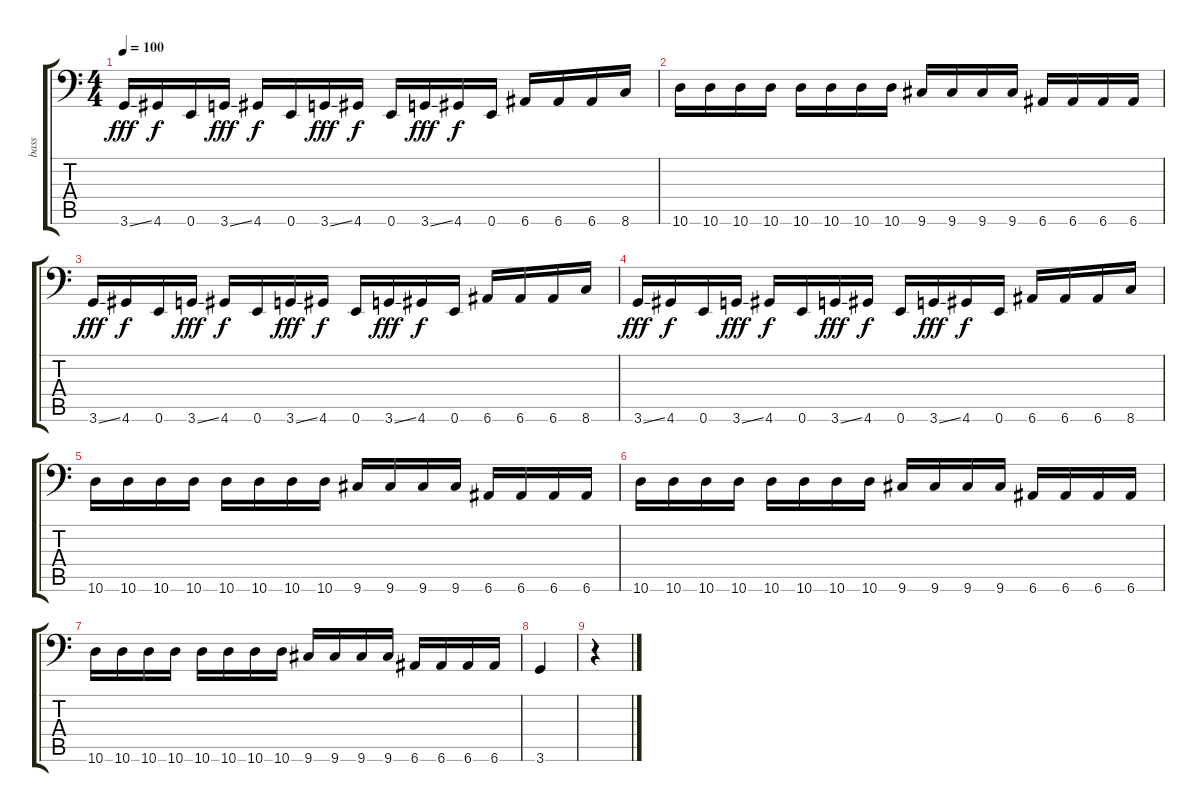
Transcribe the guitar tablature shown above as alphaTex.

\track ("bass" "bass") {instrument electricbassfinger}
\staff {score tabs}
\tuning (E3 B2 G2 D2 A1 E1) {hide}
\ts (4 4)
\tempo 100
\clef f4
\ks c
3.6{ss}.16{dy fff} 4.6.16{dy f} 0.6.16 3.6{ss}.16{dy fff} 4.6.16{dy f} 0.6.16 3.6{ss}.16{dy fff} 4.6.16{dy f} 0.6.16 3.6{ss}.16{dy fff} 4.6.16{dy f} 0.6.16 6.6.16 6.6.16 6.6.16 8.6.16 |
10.6.16 10.6.16 10.6.16 10.6.16 10.6.16 10.6.16 10.6.16 10.6.16 9.6.16 9.6.16 9.6.16 9.6.16 6.6.16 6.6.16 6.6.16 6.6.16 |
3.6{ss}.16{dy fff} 4.6.16{dy f} 0.6.16 3.6{ss}.16{dy fff} 4.6.16{dy f} 0.6.16 3.6{ss}.16{dy fff} 4.6.16{dy f} 0.6.16 3.6{ss}.16{dy fff} 4.6.16{dy f} 0.6.16 6.6.16 6.6.16 6.6.16 8.6.16 |
3.6{ss}.16{dy fff} 4.6.16{dy f} 0.6.16 3.6{ss}.16{dy fff} 4.6.16{dy f} 0.6.16 3.6{ss}.16{dy fff} 4.6.16{dy f} 0.6.16 3.6{ss}.16{dy fff} 4.6.16{dy f} 0.6.16 6.6.16 6.6.16 6.6.16 8.6.16 |
10.6.16 10.6.16 10.6.16 10.6.16 10.6.16 10.6.16 10.6.16 10.6.16 9.6.16 9.6.16 9.6.16 9.6.16 6.6.16 6.6.16 6.6.16 6.6.16 |
10.6.16 10.6.16 10.6.16 10.6.16 10.6.16 10.6.16 10.6.16 10.6.16 9.6.16 9.6.16 9.6.16 9.6.16 6.6.16 6.6.16 6.6.16 6.6.16 |
10.6.16 10.6.16 10.6.16 10.6.16 10.6.16 10.6.16 10.6.16 10.6.16 9.6.16 9.6.16 9.6.16 9.6.16 6.6.16 6.6.16 6.6.16 6.6.16 |
3.6.4 |
r.4
